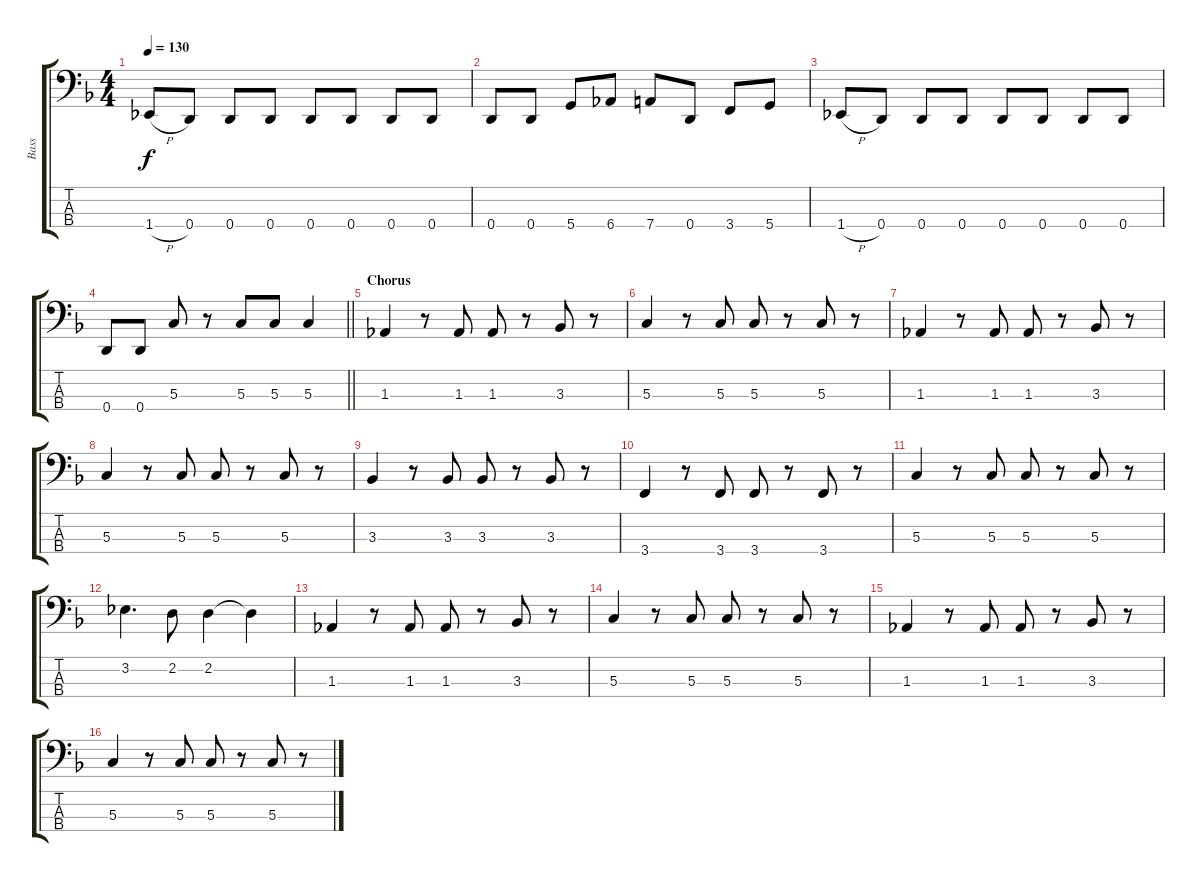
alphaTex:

\track ("Bass" "Bass") {instrument electricbasspick}
\staff {score tabs}
\tuning (F2 C2 G1 D1) {hide}
\ts (4 4)
\tempo 130
\clef f4
\ks dminor
1.4{h}.8{dy f} 0.4.8 0.4.8 0.4.8 0.4.8 0.4.8 0.4.8 0.4.8 |
0.4.8 0.4.8 5.4.8 6.4.8 7.4.8 0.4.8 3.4.8 5.4.8 |
1.4{h}.8 0.4.8 0.4.8 0.4.8 0.4.8 0.4.8 0.4.8 0.4.8 |
\barLineRight lightlight
0.4.8 0.4.8 5.3.8 r.8 5.3.8 5.3.8 5.3.4 |
\section ("" "Chorus")
1.3.4 r.8 1.3.8 1.3.8 r.8 3.3.8 r.8 |
5.3.4 r.8 5.3.8 5.3.8 r.8 5.3.8 r.8 |
1.3.4 r.8 1.3.8 1.3.8 r.8 3.3.8 r.8 |
5.3.4 r.8 5.3.8 5.3.8 r.8 5.3.8 r.8 |
3.3.4 r.8 3.3.8 3.3.8 r.8 3.3.8 r.8 |
3.4.4 r.8 3.4.8 3.4.8 r.8 3.4.8 r.8 |
5.3.4 r.8 5.3.8 5.3.8 r.8 5.3.8 r.8 |
3.2.4{d} 2.2.8 2.2.4 2.2{t}.4 |
1.3.4 r.8 1.3.8 1.3.8 r.8 3.3.8 r.8 |
5.3.4 r.8 5.3.8 5.3.8 r.8 5.3.8 r.8 |
1.3.4 r.8 1.3.8 1.3.8 r.8 3.3.8 r.8 |
5.3.4 r.8 5.3.8 5.3.8 r.8 5.3.8 r.8
